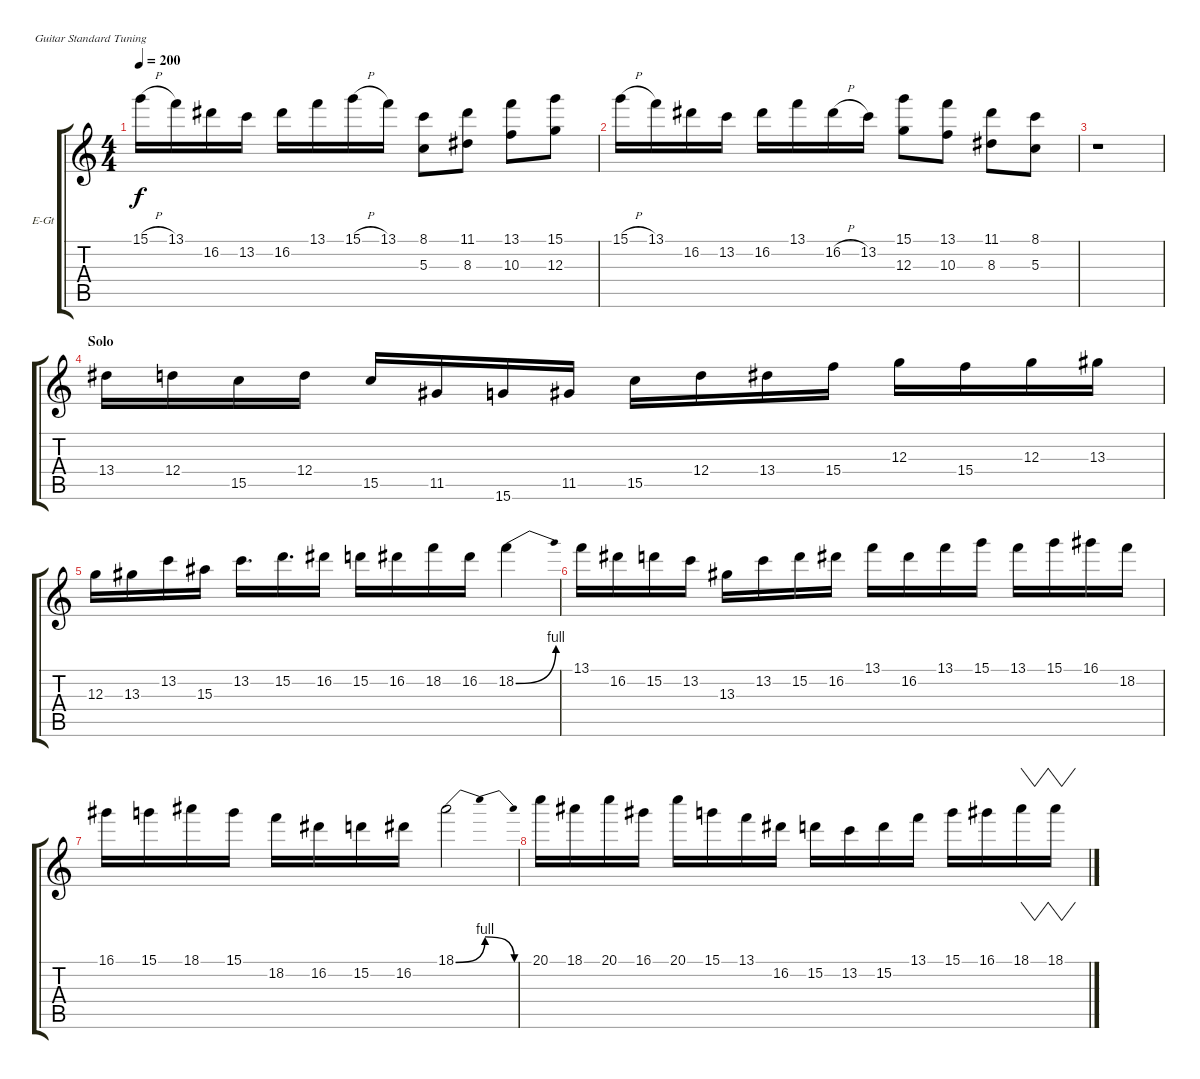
\bracketExtendMode groupsimilarinstruments
\firstSystemTrackNameOrientation horizontal
\otherSystemsTrackNameOrientation horizontal
\track ("Lead 1" "E-Gt") {instrument overdrivenguitar}
\staff {score tabs}
\tuning (E4 B3 G3 D3 A2 E2)
\ts (4 4)
\tempo 200
\clef g2
\ks aminor
15.1{h}.16{dy f} 13.1.16 16.2.16 13.2.16 16.2.16 13.1.16 15.1{h}.16 13.1.16 (8.1 5.3).8 (11.1 8.3).8 (13.1 10.3).8 (15.1 12.3).8 |
15.1{h}.16 13.1.16 16.2.16 13.2.16 16.2.16 13.1.16 16.2{h}.16 13.2.16 (15.1 12.3).8 (13.1 10.3).8 (11.1 8.3).8 (8.1 5.3).8 |
r.1 |
\section ("" "Solo")
13.4.16 12.4.16 15.5.16 12.4.16 15.5.16 11.5.16 15.6.16 11.5.16 15.5.16 12.4.16 13.4.16 15.4.16 12.3.16 15.4.16 12.3.16 13.3.16 |
12.3.16 13.3.16 13.2.16 15.3.16 13.2.16{d} 15.2.16{d} 16.2.16 15.2.16 16.2.16 18.2.16 16.2.16 18.2{be (bend 0 0 60 4)}.4 |
13.1.16 16.2.16 15.2.16 13.2.16 13.3.16 13.2.16 15.2.16 16.2.16 13.1.16 16.2.16 13.1.16 15.1.16 13.1.16 15.1.16 16.1.16 18.2.16 |
16.1.16 15.1.16 18.1.16 15.1.16 18.2.16 16.2.16 15.2.16 16.2.16 18.1{be (bendrelease 0 0 30 4 30 4 60 0)}.2 |
20.1.16 18.1.16 20.1.16 16.1.16 20.1.16 15.1.16 13.1.16 16.2.16 15.2.16 13.2.16 15.2.16 13.1.16 15.1.16 16.1.16 18.1.16{vw} 18.1.16{vw}
